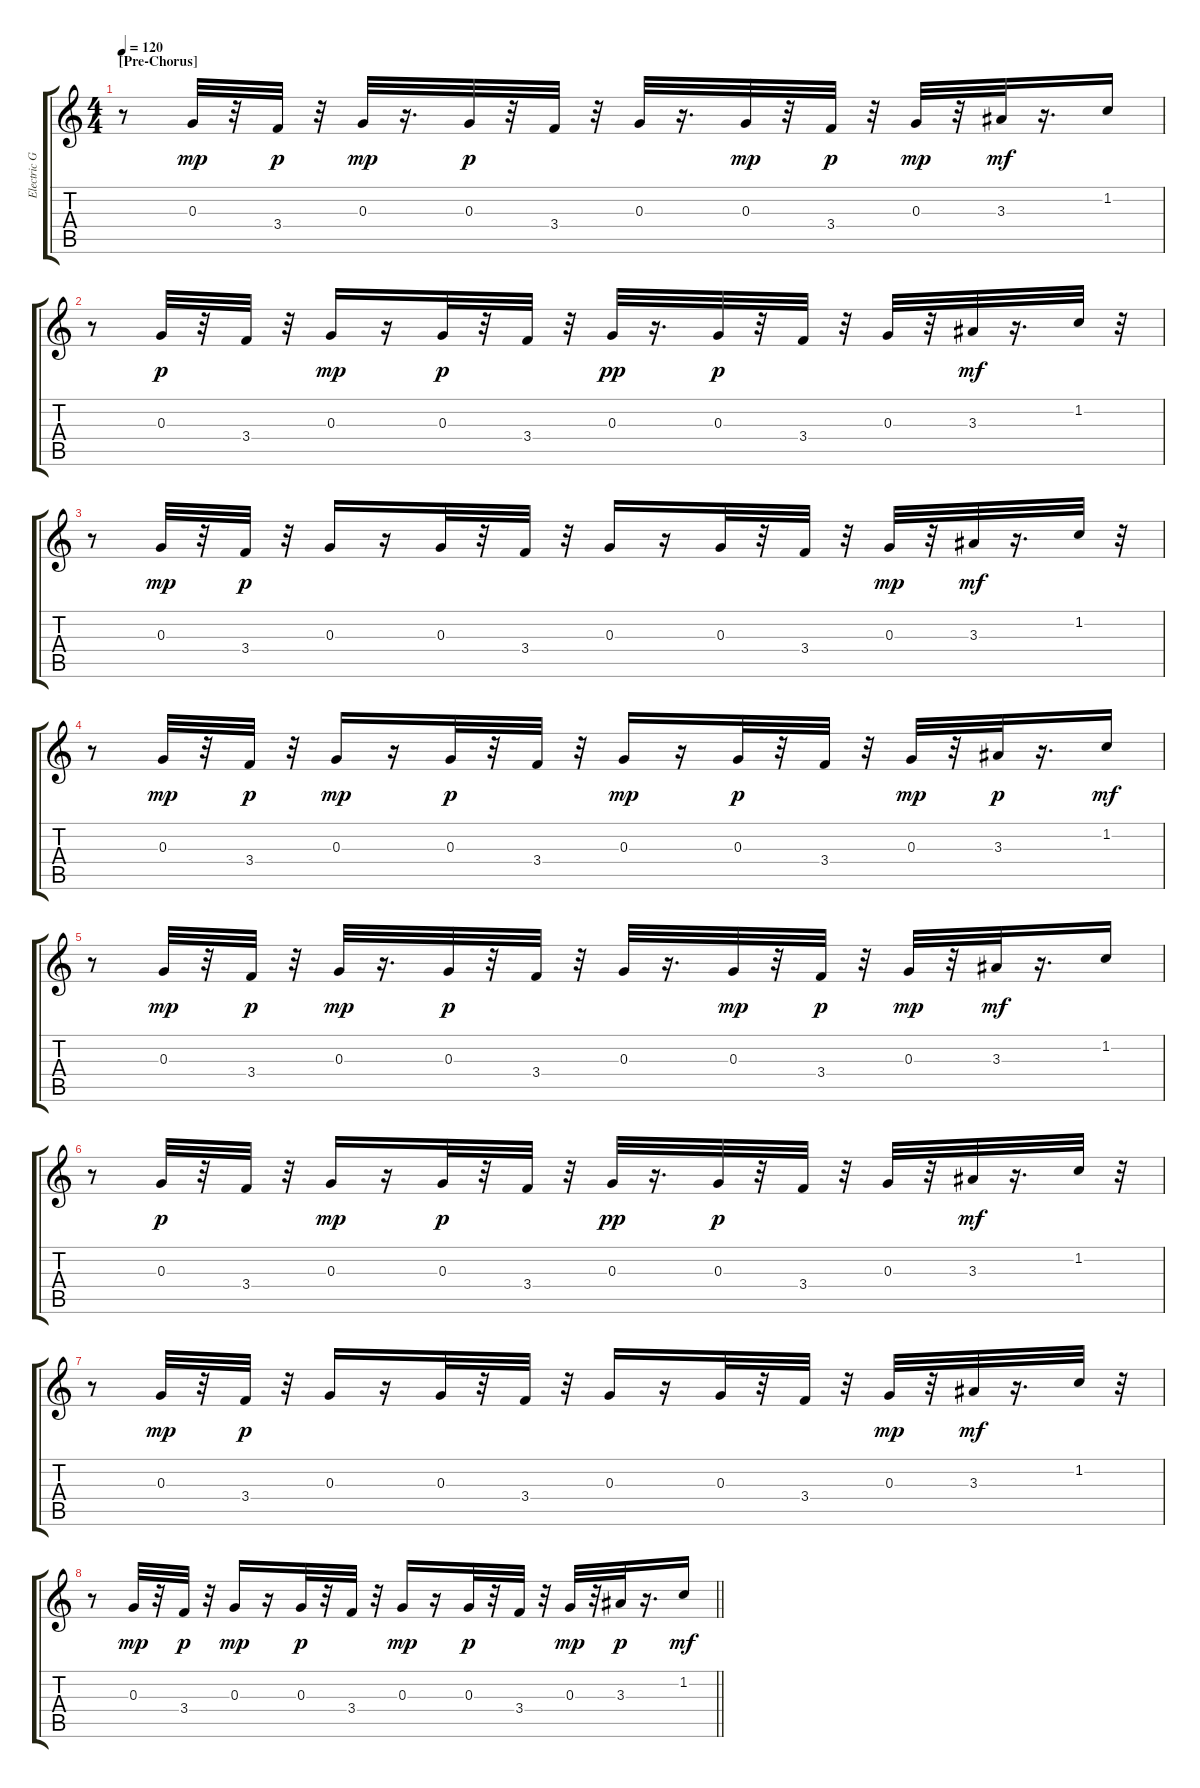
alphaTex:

\track ("Electric Guitar" "Electric G") {instrument electricguitarmuted}
\staff {score tabs}
\tuning (E4 B3 G3 D3 A2 E2) {hide}
\ts (4 4)
\section ("" "[Pre-Chorus]")
\tempo 120
\clef g2
\ks c
r.8{dy mf} 0.3.32{dy mp} r.32 3.4.32{dy p} r.32 0.3.32{dy mp} r.16{d} 0.3.32{dy p} r.32 3.4.32 r.32 0.3.32 r.16{d} 0.3.32{dy mp} r.32 3.4.32{dy p} r.32 0.3.32{dy mp} r.32 3.3.32{dy mf} r.16{d} 1.2.16 |
r.8 0.3.32{dy p} r.32 3.4.32 r.32 0.3.16{dy mp} r.16 0.3.32{dy p} r.32 3.4.32 r.32 0.3.32{dy pp} r.16{d} 0.3.32{dy p} r.32 3.4.32 r.32 0.3.32 r.32 3.3.32{dy mf} r.16{d} 1.2.32 r.32 |
r.8 0.3.32{dy mp} r.32 3.4.32{dy p} r.32 0.3.16 r.16 0.3.32 r.32 3.4.32 r.32 0.3.16 r.16 0.3.32 r.32 3.4.32 r.32 0.3.32{dy mp} r.32 3.3.32{dy mf} r.16{d} 1.2.32 r.32 |
r.8 0.3.32{dy mp} r.32 3.4.32{dy p} r.32 0.3.16{dy mp} r.16 0.3.32{dy p} r.32 3.4.32 r.32 0.3.16{dy mp} r.16 0.3.32{dy p} r.32 3.4.32 r.32 0.3.32{dy mp} r.32 3.3.32{dy p} r.16{d} 1.2.16{dy mf} |
r.8 0.3.32{dy mp} r.32 3.4.32{dy p} r.32 0.3.32{dy mp} r.16{d} 0.3.32{dy p} r.32 3.4.32 r.32 0.3.32 r.16{d} 0.3.32{dy mp} r.32 3.4.32{dy p} r.32 0.3.32{dy mp} r.32 3.3.32{dy mf} r.16{d} 1.2.16 |
r.8 0.3.32{dy p} r.32 3.4.32 r.32 0.3.16{dy mp} r.16 0.3.32{dy p} r.32 3.4.32 r.32 0.3.32{dy pp} r.16{d} 0.3.32{dy p} r.32 3.4.32 r.32 0.3.32 r.32 3.3.32{dy mf} r.16{d} 1.2.32 r.32 |
r.8 0.3.32{dy mp} r.32 3.4.32{dy p} r.32 0.3.16 r.16 0.3.32 r.32 3.4.32 r.32 0.3.16 r.16 0.3.32 r.32 3.4.32 r.32 0.3.32{dy mp} r.32 3.3.32{dy mf} r.16{d} 1.2.32 r.32 |
\barLineRight lightlight
r.8 0.3.32{dy mp} r.32 3.4.32{dy p} r.32 0.3.16{dy mp} r.16 0.3.32{dy p} r.32 3.4.32 r.32 0.3.16{dy mp} r.16 0.3.32{dy p} r.32 3.4.32 r.32 0.3.32{dy mp} r.32 3.3.32{dy p} r.16{d} 1.2.16{dy mf}
